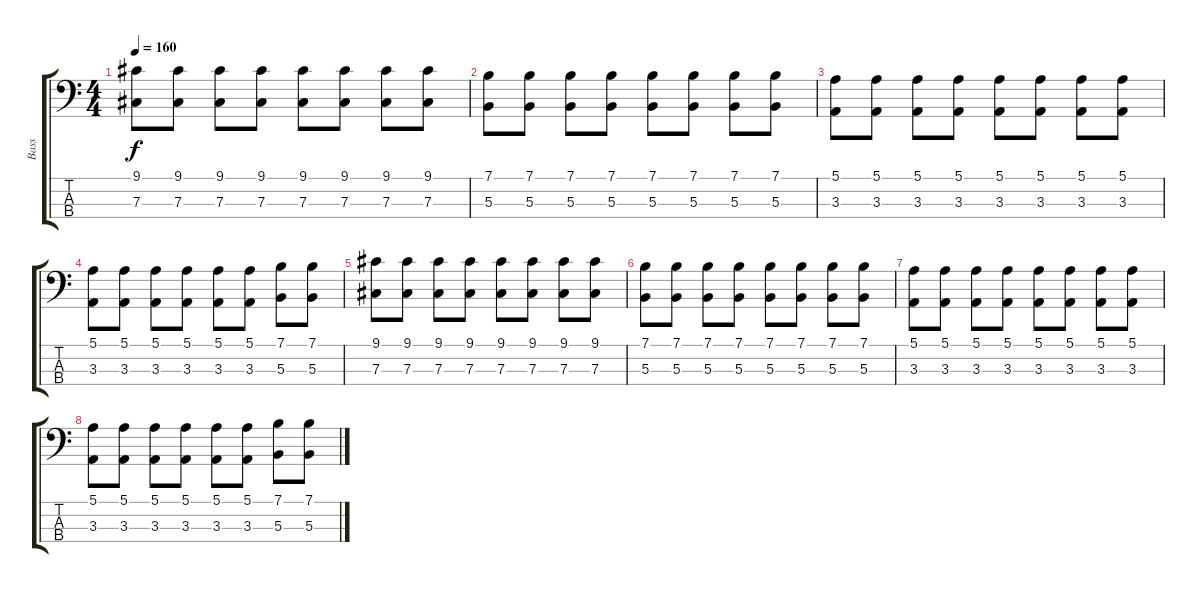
\track ("Bass" "Bass") {instrument electricbassfinger}
\staff {score tabs}
\tuning (E2 B1 Gb1 Db1) {hide}
\ts (4 4)
\tempo 160
\clef f4
\ks c
(9.1 7.3).8{dy f} (9.1 7.3).8 (9.1 7.3).8 (9.1 7.3).8 (9.1 7.3).8 (9.1 7.3).8 (9.1 7.3).8 (9.1 7.3).8 |
(7.1 5.3).8 (7.1 5.3).8 (7.1 5.3).8 (7.1 5.3).8 (7.1 5.3).8 (7.1 5.3).8 (7.1 5.3).8 (7.1 5.3).8 |
(5.1 3.3).8 (5.1 3.3).8 (5.1 3.3).8 (5.1 3.3).8 (5.1 3.3).8 (5.1 3.3).8 (5.1 3.3).8 (5.1 3.3).8 |
(5.1 3.3).8 (5.1 3.3).8 (5.1 3.3).8 (5.1 3.3).8 (5.1 3.3).8 (5.1 3.3).8 (7.1 5.3).8 (7.1 5.3).8 |
(9.1 7.3).8 (9.1 7.3).8 (9.1 7.3).8 (9.1 7.3).8 (9.1 7.3).8 (9.1 7.3).8 (9.1 7.3).8 (9.1 7.3).8 |
(7.1 5.3).8 (7.1 5.3).8 (7.1 5.3).8 (7.1 5.3).8 (7.1 5.3).8 (7.1 5.3).8 (7.1 5.3).8 (7.1 5.3).8 |
(5.1 3.3).8 (5.1 3.3).8 (5.1 3.3).8 (5.1 3.3).8 (5.1 3.3).8 (5.1 3.3).8 (5.1 3.3).8 (5.1 3.3).8 |
(5.1 3.3).8 (5.1 3.3).8 (5.1 3.3).8 (5.1 3.3).8 (5.1 3.3).8 (5.1 3.3).8 (7.1 5.3).8 (7.1 5.3).8
